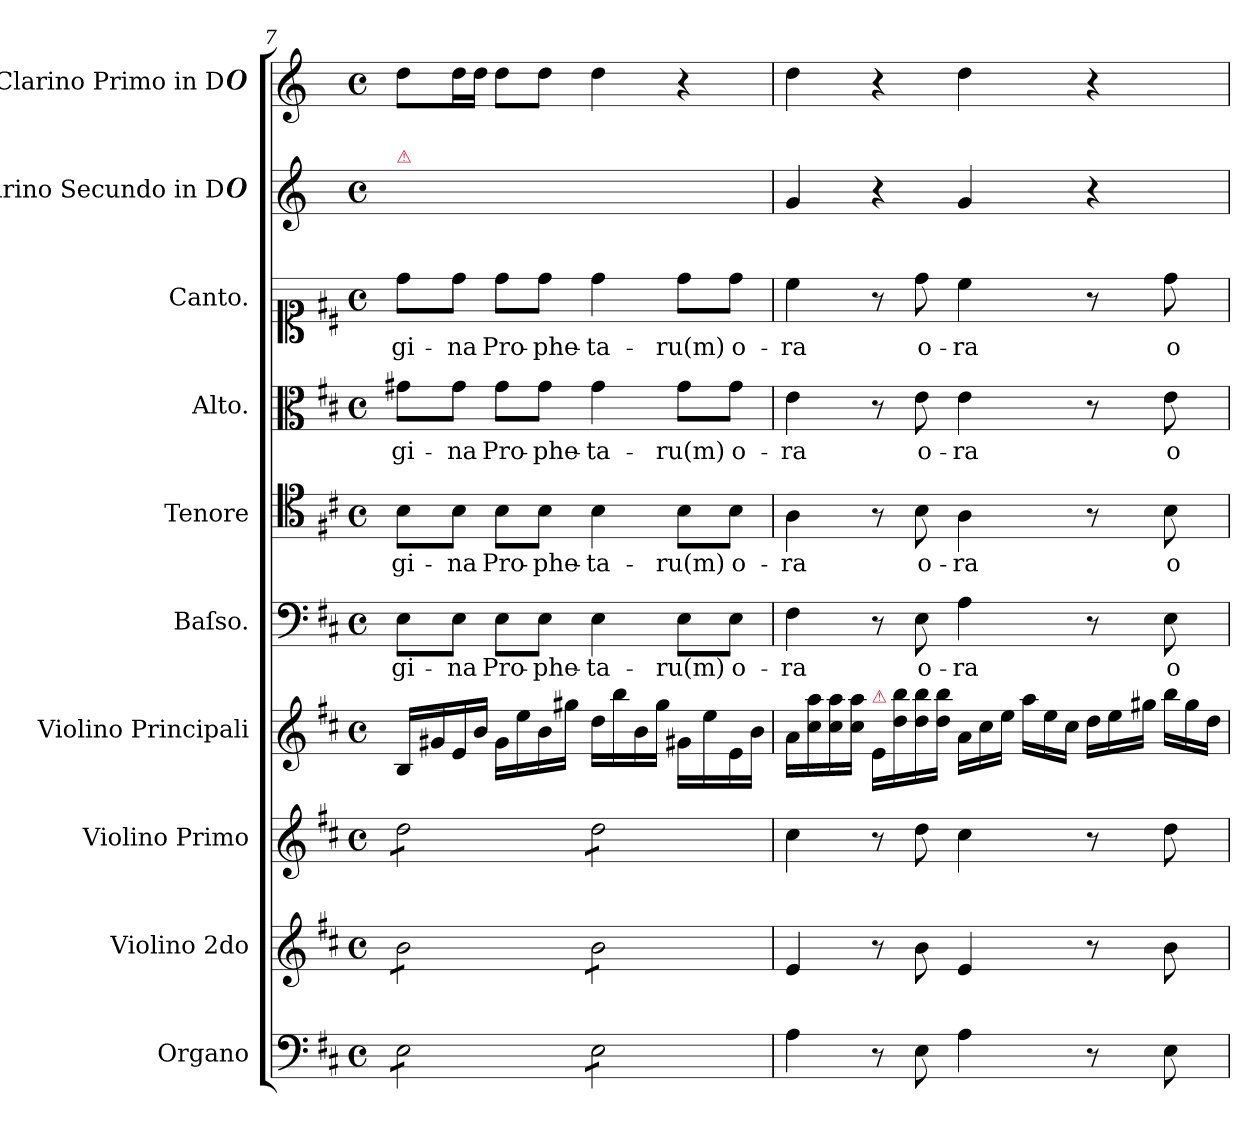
**kern	**kern	**kern	**kern	**kern	**text	**kern	**text	**kern	**text	**kern	**text	**kern	**kern
*part10	*part9	*part8	*part7	*part6	*part6	*part5	*part5	*part4	*part4	*part3	*part3	*part2	*part1
*staff10	*staff9	*staff8	*staff7	*staff6	*staff6	*staff5	*staff5	*staff4	*staff4	*staff3	*staff3	*staff2	*staff1
*I"Organo	*I"Violino 2do	*I"Violino Primo	*I"Violino Principali	*I"Baſso.	*	*I"Tenore	*	*I"Alto.	*	*I"Canto.	*	*I"Clarino Secundo in D#	*I"Clarino Primo in D#
*I'org	*I'vl 2	*I'vl 1	*I'vl princ	*I'B	*	*I'T	*	*I'A	*	*	*	*I'Clno 2	*I'Clno 1
*clefF4	*clefG2	*clefG2	*clefG2	*clefF4	*	*clefC4	*	*clefC3	*	*clefC1	*	*clefG2	*clefG2
*	*	*	*	*	*	*	*	*	*	*	*	*ITrd-1c-2	*ITrd-1c-2
*k[f#c#]	*k[f#c#]	*k[f#c#]	*k[f#c#]	*k[f#c#]	*	*k[f#c#]	*	*k[f#c#]	*	*k[f#c#]	*	*k[f#c#]	*k[f#c#]
*M4/4	*M4/4	*M4/4	*M4/4	*M4/4	*	*M4/4	*	*M4/4	*	*M4/4	*	*M4/4	*M4/4
*met(c)	*met(c)	*met(c)	*met(c)	*met(c)	*	*met(c)	*	*met(c)	*	*met(c)	*	*met(c)	*met(c)
=7	=7	=7	=7	=7	=7	=7	=7	=7	=7	=7	=7	=7	=7
!	!	!	!	!	!	!	!	!	!	!	!	!LO:TX:a:color=crimson:t=⚠	!
*tremolo	*	*	*	*	*	*	*	*	*	*	*	*	*
*	*tremolo	*	*	*	*	*	*	*	*	*	*	*	*
*	*	*tremolo	*	*	*	*	*	*	*	*	*	*	*
8E\L	8b\L	8dd\L	16B/LL	8E\L	-gi-	8B\L	-gi-	8g#X\L	-gi-	8dd\L	-gi-	8ee\Lyy	8ee\L
.	.	.	16g#X/	.	.	.	.	.	.	.	.	.	.
8E\	8b\	8dd\	16e/	8E\J	-na	8B\J	-na	8g#\J	-na	8dd\J	-na	16ee\Lyy	16ee\L
.	.	.	16b/JJ	.	.	.	.	.	.	.	.	16ee\Jyy	16ee\JJ
8E\	8b\	8dd\	16g#\LL	8E\L	Pro-	8B\L	Pro-	8g#\L	Pro-	8dd\L	Pro-	8ee\yy	8ee\L
.	.	.	16ee\	.	.	.	.	.	.	.	.	.	.
8E\J	8b\J	8dd\J	16b\	8E\J	-phe-	8B\J	-phe-	8g#\J	-phe-	8dd\J	-phe-	8ee\Jyy	8ee\J
.	.	.	16gg#X\JJ	.	.	.	.	.	.	.	.	.	.
8E\L	8b\L	8dd\L	16dd\LL	4E\	-ta-	4B\	-ta-	4g#\	-ta-	4dd\	-ta-	4ee\yy	4ee\
.	.	.	16bb\	.	.	.	.	.	.	.	.	.	.
8E\	8b\	8dd\	16b\	.	.	.	.	.	.	.	.	.	.
.	.	.	16gg#\JJ	.	.	.	.	.	.	.	.	.	.
8E\	8b\	8dd\	16g#X\LL	8E\L	-ru(m)	8B\L	-ru(m)	8g#\L	-ru(m)	8dd\L	-ru(m)	4ryy	4r
.	.	.	16ee\	.	.	.	.	.	.	.	.	.	.
8E\J	8b\J	8dd\J	16e\	8E\J	o-	8B\J	o-	8g#\J	o-	8dd\J	o-	.	.
*	*	*Xtremolo	*	*	*	*	*	*	*	*	*	*	*
*	*Xtremolo	*	*	*	*	*	*	*	*	*	*	*	*
*Xtremolo	*	*	*	*	*	*	*	*	*	*	*	*	*
.	.	.	16b\JJ	.	.	.	.	.	.	.	.	.	.
=8	=8	=8	=8	=8	=8	=8	=8	=8	=8	=8	=8	=8	=8
4A\	4e/	4cc#\	16a\LL	4F#\	-ra	4A\	-ra	4e\	-ra	4cc#\	-ra	4a/	4ee\
.	.	.	16cc#\ 16aa\	.	.	.	.	.	.	.	.	.	.
.	.	.	16cc#\ 16aa\	.	.	.	.	.	.	.	.	.	.
.	.	.	16cc#\ 16aa\JJ	.	.	.	.	.	.	.	.	.	.
!	!	!	!LO:TX:a:color=crimson:t=⚠	!	!	!	!	!	!	!	!	!	!
8r	8r	8r	16e/LL	8r	.	8r	.	8r	.	8r	.	4r	4r
.	.	.	16dd\ 16bb\	.	.	.	.	.	.	.	.	.	.
!	!	!	!	!	!LO:LY:i	!	!LO:LY:i	!	!LO:LY:i	!	!LO:LY:i	!	!
8E\	8b\	8dd\	16dd\ 16bb\	8E\	o-	8B\	o-	8e\	o-	8dd\	o-	.	.
.	.	.	16dd\ 16bb\JJ	.	.	.	.	.	.	.	.	.	.
*	*	*	*Xtuplet	*	*	*	*	*	*	*	*	*	*
!	!	!	!	!	!LO:LY:i	!	!LO:LY:i	!	!LO:LY:i	!	!LO:LY:i	!	!
4A\	4e/	4cc#\	24a\LL	4A\	-ra	4A\	-ra	4e\	-ra	4cc#\	-ra	4a/	4ee\
.	.	.	24cc#\	.	.	.	.	.	.	.	.	.	.
.	.	.	24ee\JJ	.	.	.	.	.	.	.	.	.	.
.	.	.	24aa\LL	.	.	.	.	.	.	.	.	.	.
.	.	.	24ee\	.	.	.	.	.	.	.	.	.	.
.	.	.	24cc#\JJ	.	.	.	.	.	.	.	.	.	.
8r	8r	8r	24dd\LL	8r	.	8r	.	8r	.	8r	.	4r	4r
.	.	.	24ee\	.	.	.	.	.	.	.	.	.	.
.	.	.	24gg#X\JJ	.	.	.	.	.	.	.	.	.	.
!	!	!	!	!	!LO:LY:i	!	!LO:LY:i	!	!LO:LY:i	!	!LO:LY:i	!	!
8E\	8b\	8dd\	24bb\LL	8E\	o-	8B\	o-	8e\	o-	8dd\	o-	.	.
.	.	.	24gg#\	.	.	.	.	.	.	.	.	.	.
.	.	.	24dd\JJ	.	.	.	.	.	.	.	.	.	.
=	=	=	=	=	=	=	=	=	=	=	=	=	=
*-	*-	*-	*-	*-	*-	*-	*-	*-	*-	*-	*-	*-	*-
